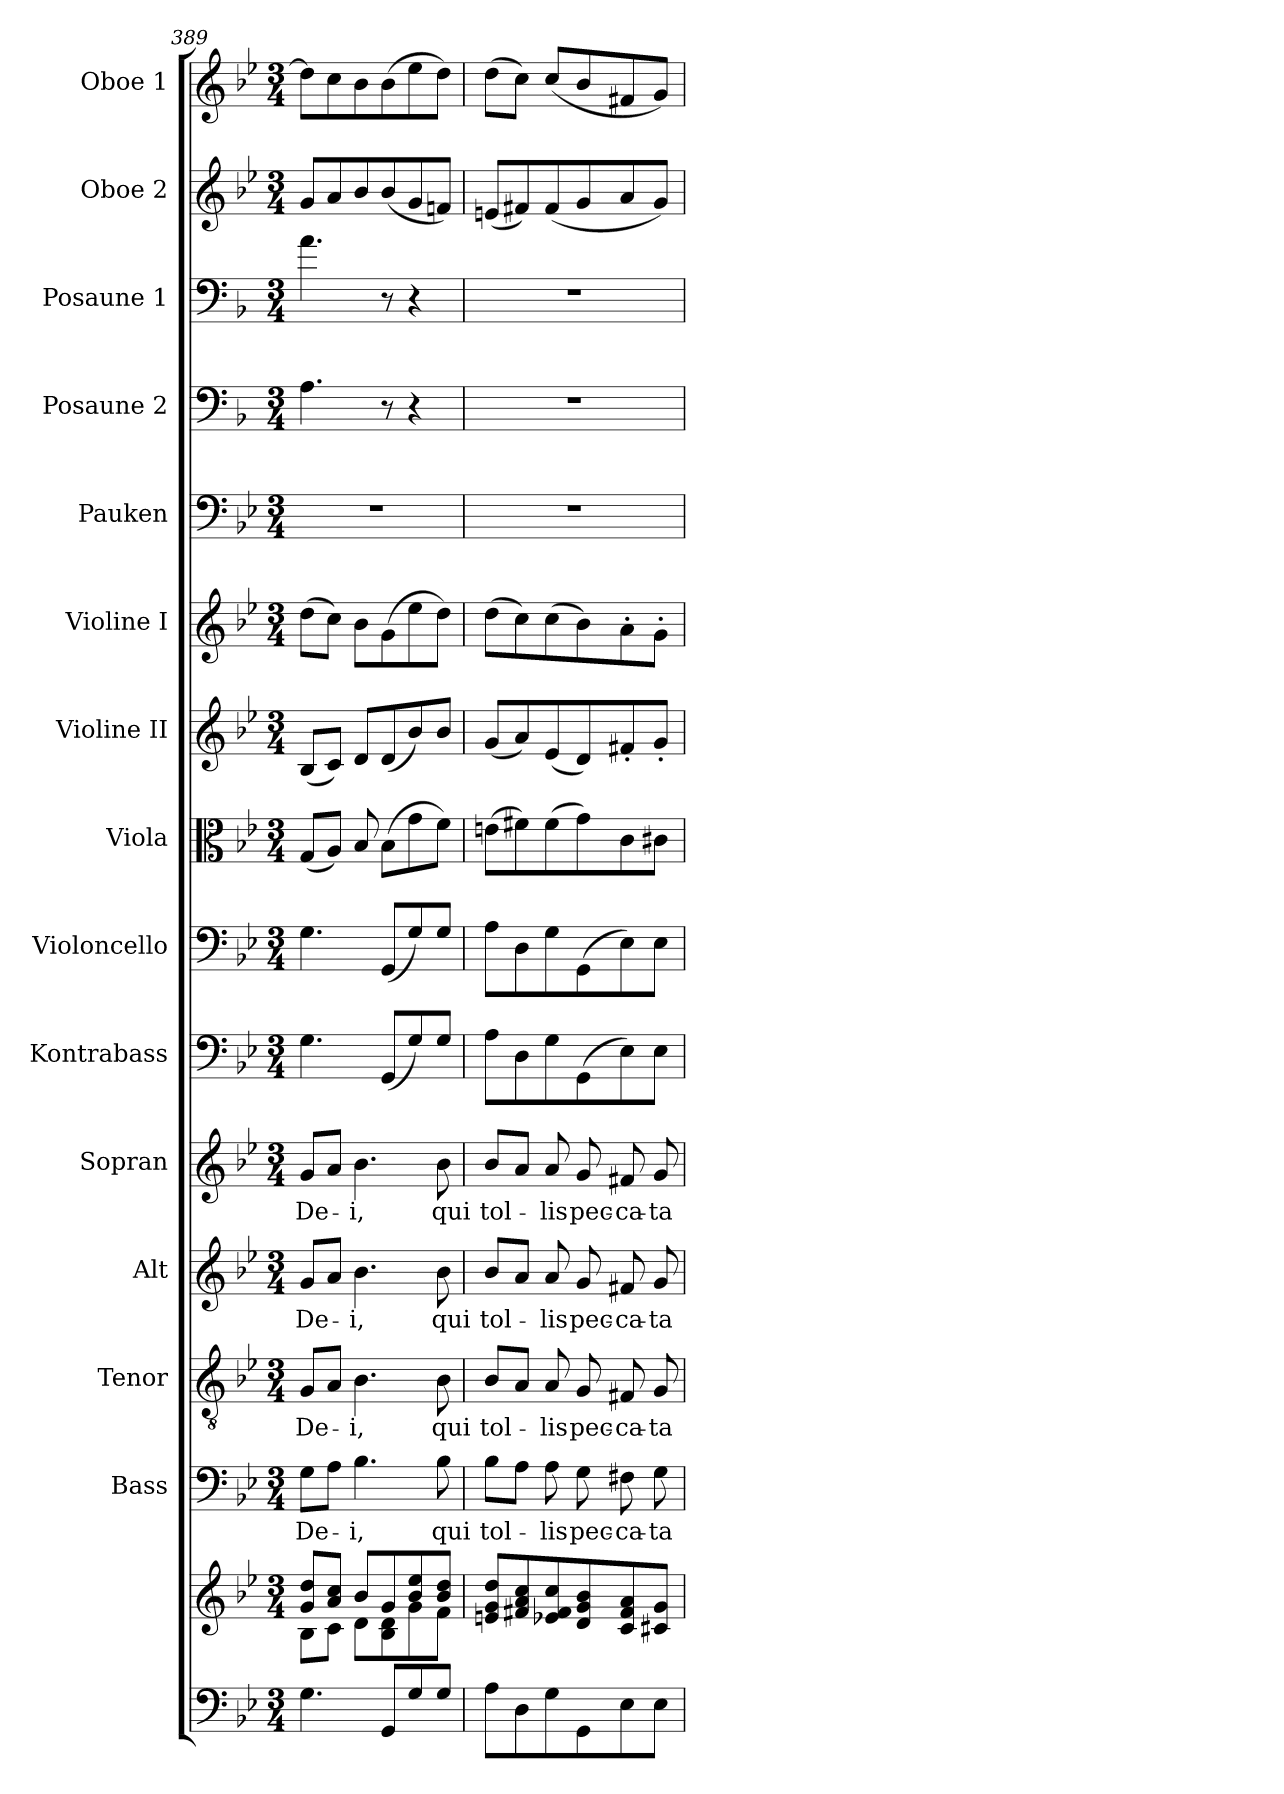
**kern	**kern	**kern	**text	**kern	**text	**kern	**text	**kern	**text	**kern	**kern	**kern	**kern	**kern	**kern	**kern	**kern	**kern	**kern
*part15	*part15	*part14	*part14	*part13	*part13	*part12	*part12	*part11	*part11	*part10	*part9	*part8	*part7	*part6	*part5	*part4	*part3	*part2	*part1
*staff16	*staff15	*staff14	*staff14	*staff13	*staff13	*staff12	*staff12	*staff11	*staff11	*staff10	*staff9	*staff8	*staff7	*staff6	*staff5	*staff4	*staff3	*staff2	*staff1
*	*	*I"Bass	*	*I"Tenor	*	*I"Alt	*	*I"Sopran	*	*I"Kontrabass	*I"Violoncello	*I"Viola	*I"Violine II	*I"Violine I	*I"Pauken	*I"Posaune 2	*I"Posaune 1	*I"Oboe 2	*I"Oboe 1
*	*	*I'B.	*	*I'T.	*	*I'A.	*	*I'S.	*	*I'Kb.	*I'Vc.	*I'Vla.	*I'Vl. II	*I'Vl. I	*I'Pk.	*I'Pos. 2	*I'Pos. 1	*I'Ob. 2	*I'Ob. 1
*clefF4	*clefG2	*clefF4	*	*clefGv2	*	*clefG2	*	*clefG2	*	*clefF4	*clefF4	*clefC3	*clefG2	*clefG2	*clefF4	*clefF4	*clefF4	*clefG2	*clefG2
*	*	*	*	*	*	*	*	*	*	*ITrd7c12	*	*	*	*	*	*ITrd4c7	*ITrd4c7	*	*
*k[b-e-]	*k[b-e-]	*k[b-e-]	*	*k[b-e-]	*	*k[b-e-]	*	*k[b-e-]	*	*k[b-e-]	*k[b-e-]	*k[b-e-]	*k[b-e-]	*k[b-e-]	*k[b-e-]	*k[b-e-]	*k[b-e-]	*k[b-e-]	*k[b-e-]
*B-:	*B-:	*B-:	*	*B-:	*	*B-:	*	*B-:	*	*B-:	*B-:	*B-:	*B-:	*B-:	*B-:	*B-:	*B-:	*B-:	*B-:
*M3/4	*M3/4	*M3/4	*	*M3/4	*	*M3/4	*	*M3/4	*	*M3/4	*M3/4	*M3/4	*M3/4	*M3/4	*M3/4	*M3/4	*M3/4	*M3/4	*M3/4
=389	=389	=389	=389	=389	=389	=389	=389	=389	=389	=389	=389	=389	=389	=389	=389	=389	=389	=389	=389
*	*^	*	*	*	*	*	*	*	*	*	*	*	*	*	*	*	*	*	*
!	!	!	!	!LO:LY:b	!	!LO:LY:b	!	!LO:LY:b	!	!LO:LY:b	!	!	!	!	!	!	!	!	!	!
4.G\	8g/ 8dd/L	8B-\L	8G\L	De-	8G/L	De-	8g/L	De-	8g/L	De-	4.GG\	4.G\	(<8G/L	(<8B-/L	(>8dd\L	2.r	4.D\	4.d\	8g/L	8dd\L]
.	8a/ 8cc/J	8c\J	8A\J	.	8A/J	.	8a/J	.	8a/J	.	.	.	8A/J)	8c/J)	8cc\J)	.	.	.	8a/	8cc\
!	!	!	!	!LO:LY:b	!	!LO:LY:b	!	!LO:LY:b	!	!LO:LY:b	!	!	!	!	!	!	!	!	!	!
.	8b-/L	8d\L	4.B-\	-i,	4.B-\	-i,	4.b-\	-i,	4.b-\	-i,	.	.	8B-/	8d/L	8b-\L	.	.	.	8b-/	8b-\
8GG/L	8g/	8B-\ 8d\	.	.	.	.	.	.	.	.	(<8GGG/L	(<8GG/L	(>8B-\L	(<8d/	(>8g\	.	8r	8r	(<8b-/	(>8b-\
8G/	8b-/ 8ee-/	8g\	.	.	.	.	.	.	.	.	8GG/)	8G/)	8g\	8b-/)	8ee-\	.	4r	4r	8g/	8ee-\
!	!	!	!	!LO:LY:b	!	!LO:LY:b	!	!LO:LY:b	!	!LO:LY:b	!	!	!	!	!	!	!	!	!	!
8G/J	8b-/ 8dd/J	8f\J	8B-\	qui	8B-\	qui	8b-\	qui	8b-\	qui	8GG/J	8G/J	8f\J)	8b-/J	8dd\J)	.	.	.	8fn/J)	8dd\J)
=390	=390	=390	=390	=390	=390	=390	=390	=390	=390	=390	=390	=390	=390	=390	=390	=390	=390	=390	=390	=390
!	!	!	!	!LO:LY:b	!	!LO:LY:b	!	!LO:LY:b	!	!LO:LY:b	!	!	!	!	!	!	!	!	!	!
*	*v	*v	*	*	*	*	*	*	*	*	*	*	*	*	*	*	*	*	*	*
8A\L	8en/ 8g/ 8dd/L	8B-\L	tol-	8B-/L	tol-	8b-/L	tol-	8b-/L	tol-	8AA\L	8A\L	(>8en\L	(<8g/L	(>8dd\L	2.r	2.r	2.r	(<8en/L	(>8dd\L
8D\	8f#X/ 8a/ 8cc/	8A\J	.	8A/J	.	8a/J	.	8a/J	.	8DD\	8D\	8f#X\)	8a/)	8cc\)	.	.	.	8f#X/)	8cc\J)
!	!	!	!LO:LY:b	!	!LO:LY:b	!	!LO:LY:b	!	!LO:LY:b	!	!	!	!	!	!	!	!	!	!
8G\	8e-X/ 8f#/ 8cc/	8A\	-lis	8A/	-lis	8a/	-lis	8a/	-lis	8GG\	8G\	(>8f#\	(<8e-/	(>8cc\	.	.	.	(<8f#/	(<8cc/L
!	!	!	!LO:LY:b	!	!LO:LY:b	!	!LO:LY:b	!	!LO:LY:b	!	!	!	!	!	!	!	!	!	!
8GG\	8d/ 8g/ 8b-/	8G\	pec-	8G/	pec-	8g/	pec-	8g/	pec-	(>8GGG\	(>8GG\	8g\)	8d/)	8b-\)	.	.	.	8g/	8b-/
!	!	!	!LO:LY:b	!	!LO:LY:b	!	!LO:LY:b	!	!LO:LY:b	!	!	!	!	!	!	!	!	!	!
8E-\	8c/ 8f#/ 8a/	8F#X\	-ca-	8F#X/	-ca-	8f#X/	-ca-	8f#X/	-ca-	8EE-\)	8E-\)	8c\	8f#X'</	8a'>\	.	.	.	8a/	8f#X/
!	!	!	!LO:LY:b	!	!LO:LY:b	!	!LO:LY:b	!	!LO:LY:b	!	!	!	!	!	!	!	!	!	!
8E-\J	8c#X/ 8g/J	8G\	-ta	8G/	-ta	8g/	-ta	8g/	-ta	8EE-\J	8E-\J	8c#X\J	8g'</J	8g'>\J	.	.	.	8g/J)	8g/J)
=	=	=	=	=	=	=	=	=	=	=	=	=	=	=	=	=	=	=	=
*-	*-	*-	*-	*-	*-	*-	*-	*-	*-	*-	*-	*-	*-	*-	*-	*-	*-	*-	*-
